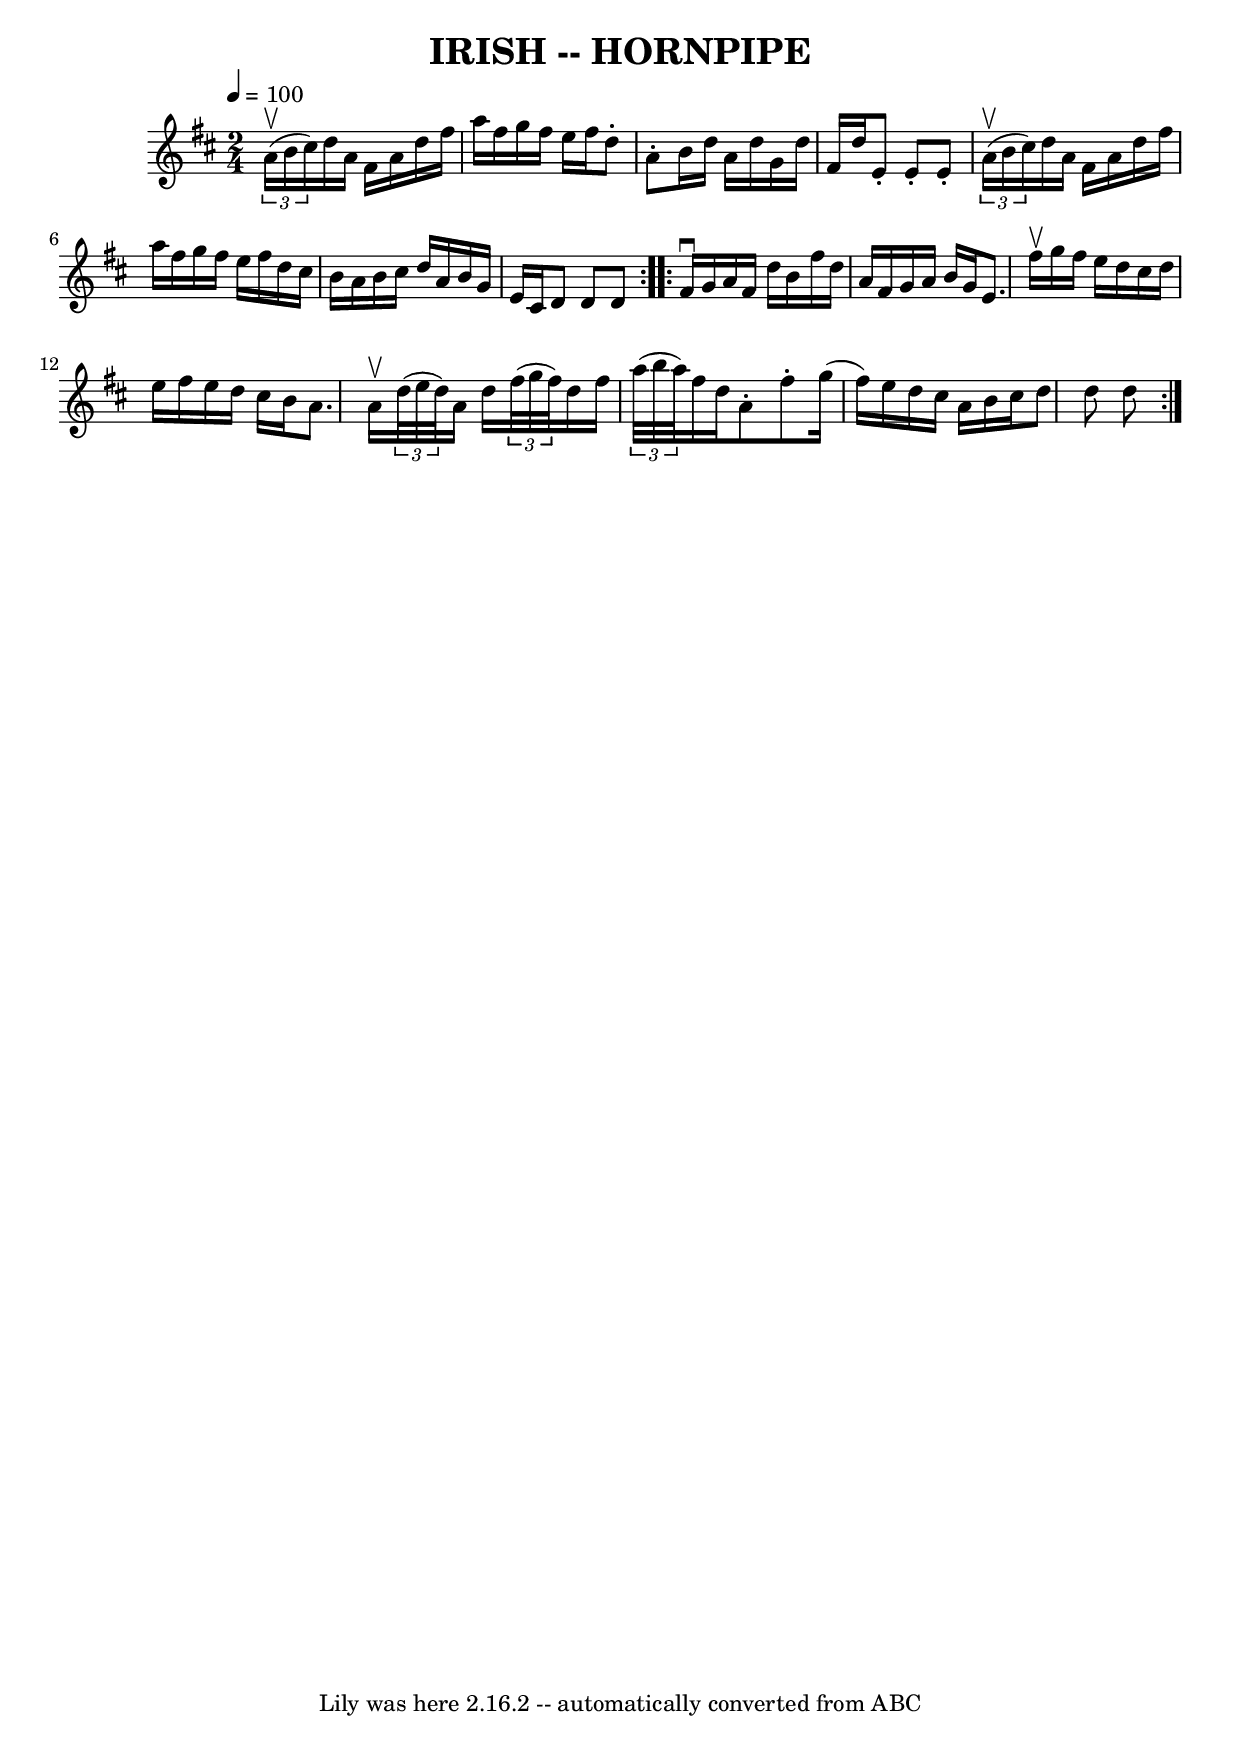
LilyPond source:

\version "2.16.2"
\include "Mammoth.ily"
\header {
  %% book = "Cole's 1000 Fiddle Tunes"
  crossRefNumber = "1"
  footnotes = ""
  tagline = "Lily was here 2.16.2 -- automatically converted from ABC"
  title = "IRISH -- HORNPIPE"

}
voicedefault =  {



  \repeat volta 2 {

    \time 2/4 \tempo  4=100
    
    \key d \major
   \times 2/3 { a'16 (^\upbow b'16 cis''16) 
			       }       
    |
    d''16 a'16 fis'16 a'16 d''16 fis''16 a''16    
    fis''16    |
    g''16 fis''16 e''16 fis''16 d''8 -. a'8 -.  
    |
    b'16 d''16 a'16 d''16 g'16 d''16 fis'16 d''16  
    |
    e'8 -. e'8 -. e'8 -.   \times 2/3 { a'16 (^\upbow b'16    
					cis''16) 
				      }   |
    |
    d''16 a'16 fis'16 a'16    
    d''16 fis''16 a''16 fis''16    |
    g''16 fis''16 e''16    
    fis''16 d''16 cis''16 b'16 a'16    |
    b'16 cis''16    
    d''16 a'16 b'16 g'16 e'16 cis'16    |
    d'8 d'8 d'8 
    
  }     
  \repeat volta 2 {
    fis'16^\downbow g'16        |
    a'16    
    fis'16 d''16 b'16 fis''16 d''16 a'16 fis'16    |
    
    g'16 a'16 b'16 g'16 e'8. fis''16^\upbow   |
    g''16    
    fis''16 e''16 d''16 cis''16 d''16 e''16 fis''16    |
    
    e''16 d''16 cis''16 b'16 a'8. a'16^\upbow   |
    
    |
    \times 2/3 { d''32 (e''32 d''32) 
	       } a'16 d''16    
    \times 2/3 { fis''32 (g''32 fis''32) 
	       } d''16 fis''16    
    |
    \times 2/3 { a''32 (b''32 a''32) 
	       } fis''16 d''16    
    a'8 -. fis''8 -.   |
    g''16 (fis''16) e''16 d''16    
    cis''16 a'16 b'16 cis''16    |
    d''8 d''8 d''8    
  }   

}

\score{
  <<

    \context Staff="default"
    {
      \voicedefault 
      
    }

  >>
  \layout {
    
  }
  \midi {
  }

}
